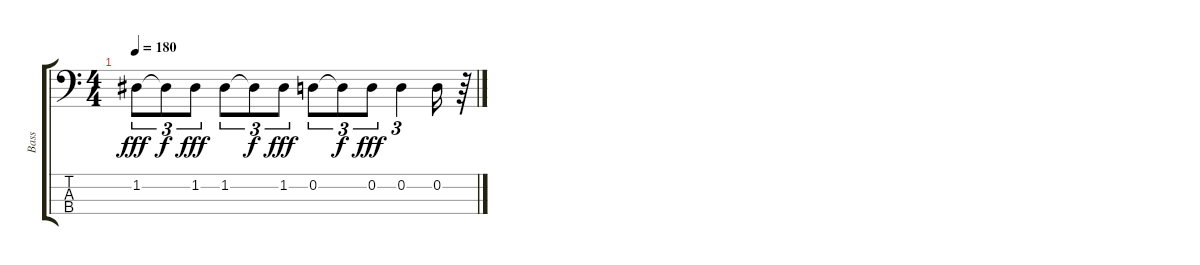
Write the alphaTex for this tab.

\track ("Bass" "Bass") {instrument electricbasspick}
\staff {score tabs}
\tuning (G2 D2 A1 E1) {hide}
\ts (4 4)
\tempo 180
\clef f4
\ks c
1.2.8{tu (3 2) dy fff} 1.2{t}.8{tu (3 2) dy f} 1.2.8{tu (3 2) dy fff} 1.2.8{tu (3 2)} 1.2{t}.8{tu (3 2) dy f} 1.2.8{tu (3 2) dy fff} 0.2.8{tu (3 2)} 0.2{t}.8{tu (3 2) dy f} 0.2.8{tu (3 2) dy fff} 0.2.4{tu (3 2)} 0.2.16 r.64
